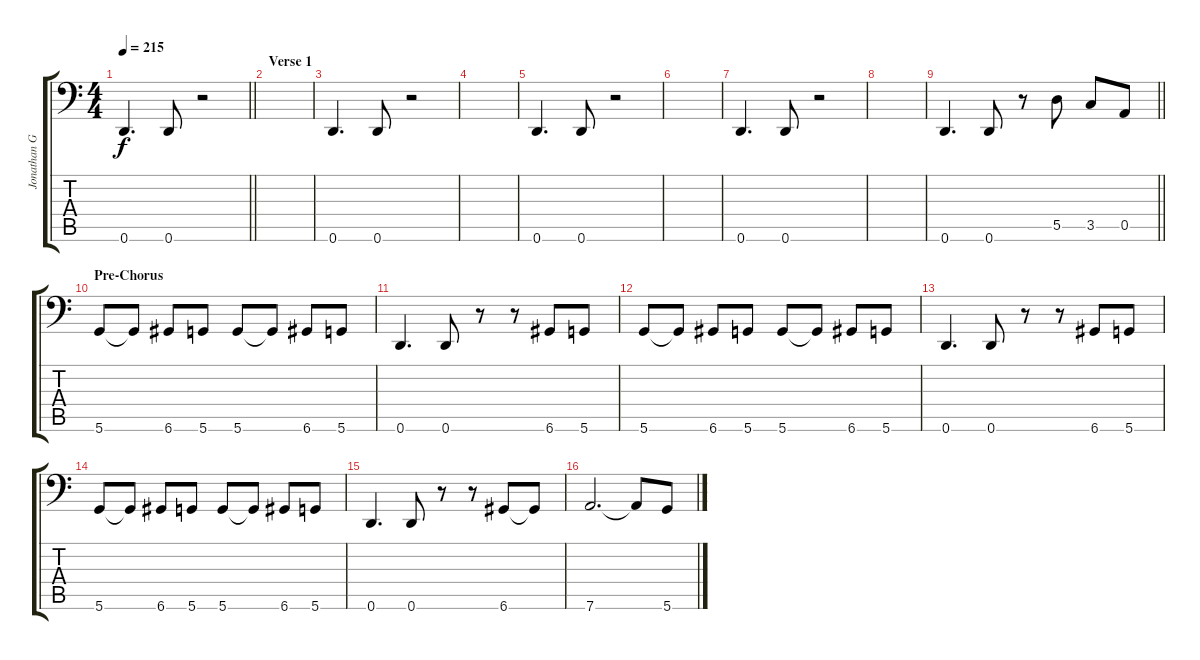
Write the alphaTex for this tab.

\track ("Jonathan Gallan" "Jonathan G") {instrument electricbassfinger}
\staff {score tabs}
\tuning (E3 B2 G2 D2 A1 D1) {hide}
\ts (4 4)
\tempo 215
\clef f4
\barLineRight lightlight
\ks c
0.6.4{d dy f} 0.6.8 r.2 |
\section ("" "Verse 1")
|
0.6.4{d} 0.6.8 r.2 |
|
0.6.4{d} 0.6.8 r.2 |
|
0.6.4{d} 0.6.8 r.2 |
|
\barLineRight lightlight
0.6.4{d} 0.6.8 r.8 5.5.8 3.5.8 0.5.8 |
\section ("" "Pre-Chorus")
5.6.8 5.6{t}.8 6.6.8 5.6.8 5.6.8 5.6{t}.8 6.6.8 5.6.8 |
0.6.4{d} 0.6.8 r.8 r.8 6.6.8 5.6.8 |
5.6.8 5.6{t}.8 6.6.8 5.6.8 5.6.8 5.6{t}.8 6.6.8 5.6.8 |
0.6.4{d} 0.6.8 r.8 r.8 6.6.8 5.6.8 |
5.6.8 5.6{t}.8 6.6.8 5.6.8 5.6.8 5.6{t}.8 6.6.8 5.6.8 |
0.6.4{d} 0.6.8 r.8 r.8 6.6.8 6.6{t}.8 |
7.6.2{d} 7.6{t}.8 5.6.8
